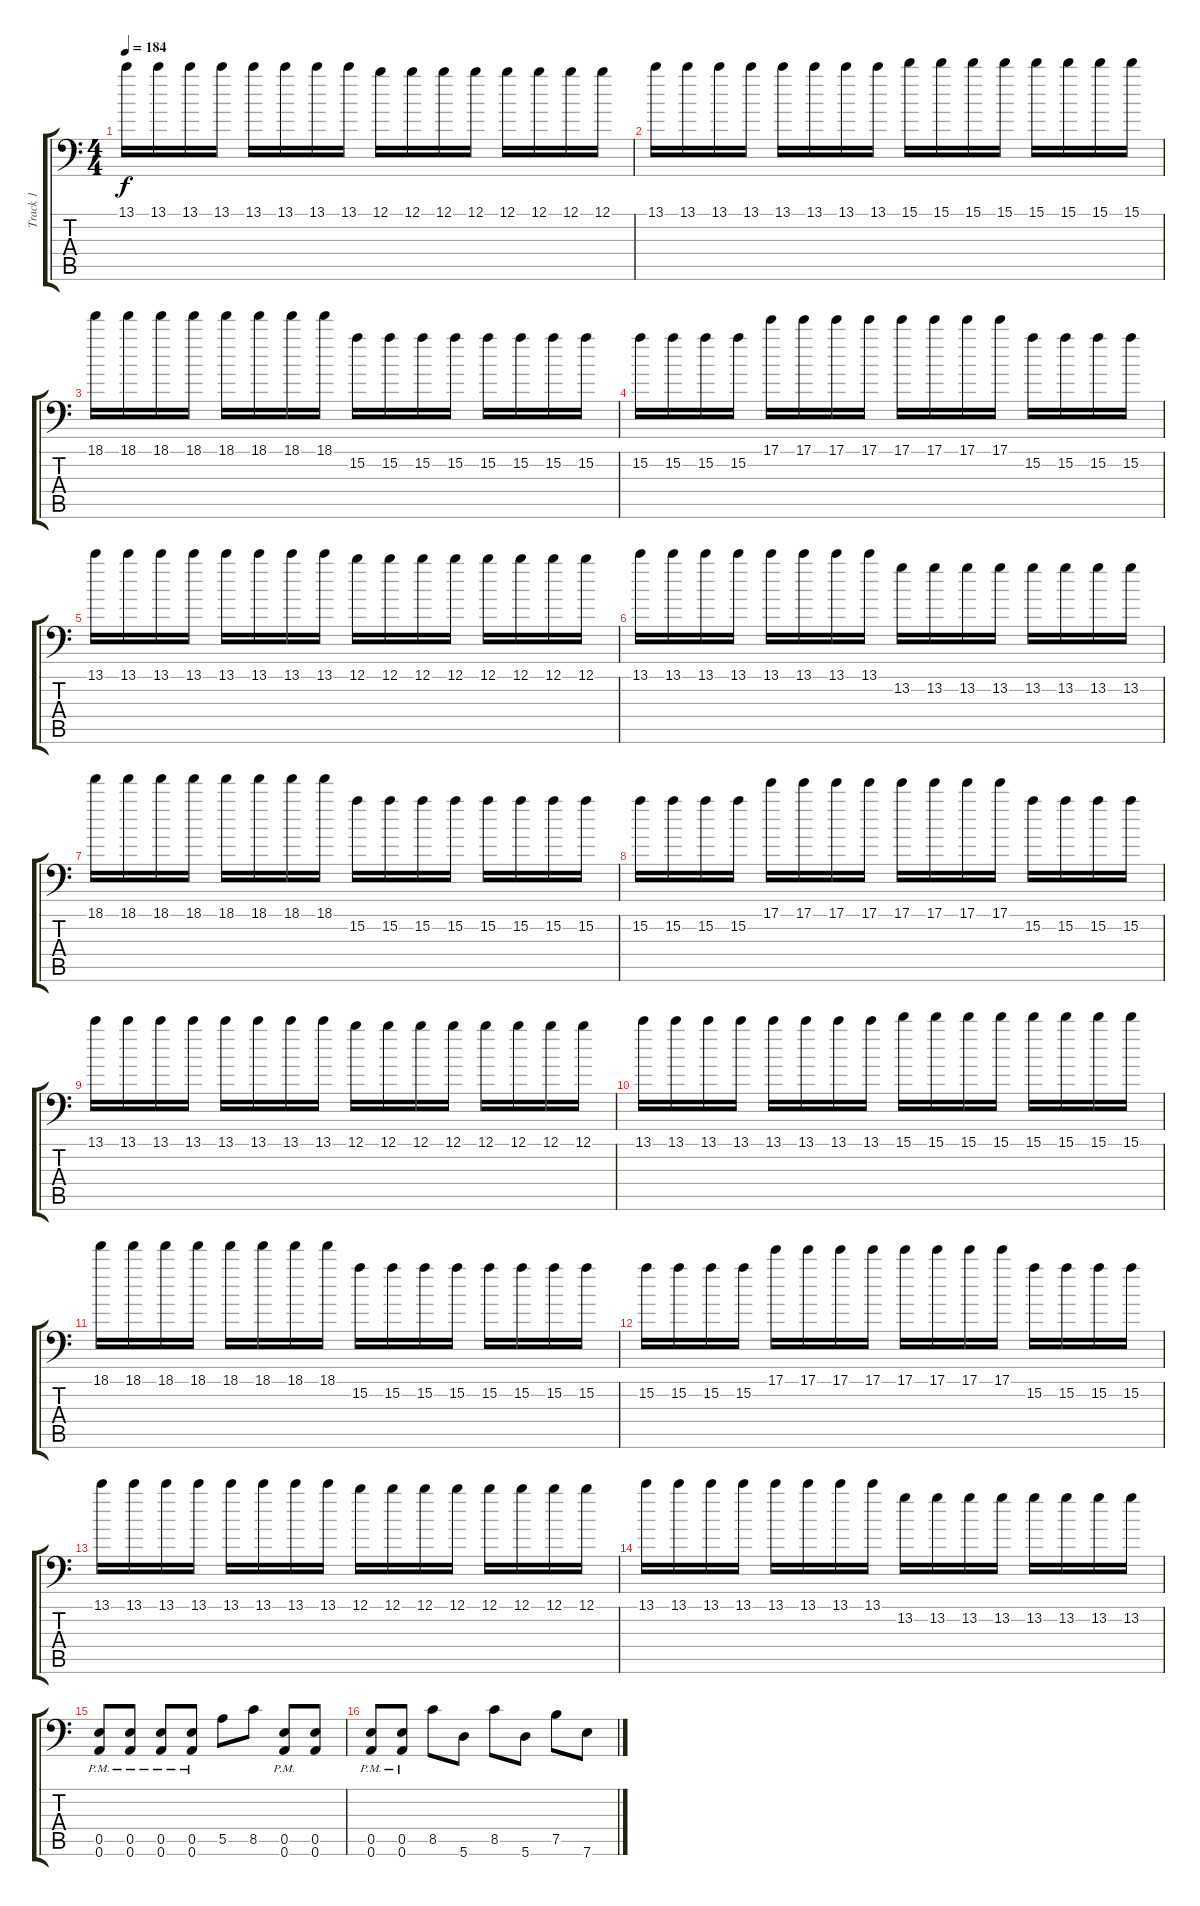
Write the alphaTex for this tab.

\track ("Track 1" "Track 1") {instrument distortionguitar}
\staff {score tabs}
\tuning (B3 Gb3 D3 A2 E2 A1) {hide}
\ts (4 4)
\tempo 184
\clef f4
\ks c
13.1.16{dy f} 13.1.16 13.1.16 13.1.16 13.1.16 13.1.16 13.1.16 13.1.16 12.1.16 12.1.16 12.1.16 12.1.16 12.1.16 12.1.16 12.1.16 12.1.16 |
13.1.16 13.1.16 13.1.16 13.1.16 13.1.16 13.1.16 13.1.16 13.1.16 15.1.16 15.1.16 15.1.16 15.1.16 15.1.16 15.1.16 15.1.16 15.1.16 |
18.1.16 18.1.16 18.1.16 18.1.16 18.1.16 18.1.16 18.1.16 18.1.16 15.2.16 15.2.16 15.2.16 15.2.16 15.2.16 15.2.16 15.2.16 15.2.16 |
15.2.16 15.2.16 15.2.16 15.2.16 17.1.16 17.1.16 17.1.16 17.1.16 17.1.16 17.1.16 17.1.16 17.1.16 15.2.16 15.2.16 15.2.16 15.2.16 |
13.1.16 13.1.16 13.1.16 13.1.16 13.1.16 13.1.16 13.1.16 13.1.16 12.1.16 12.1.16 12.1.16 12.1.16 12.1.16 12.1.16 12.1.16 12.1.16 |
13.1.16 13.1.16 13.1.16 13.1.16 13.1.16 13.1.16 13.1.16 13.1.16 13.2.16 13.2.16 13.2.16 13.2.16 13.2.16 13.2.16 13.2.16 13.2.16 |
18.1.16 18.1.16 18.1.16 18.1.16 18.1.16 18.1.16 18.1.16 18.1.16 15.2.16 15.2.16 15.2.16 15.2.16 15.2.16 15.2.16 15.2.16 15.2.16 |
15.2.16 15.2.16 15.2.16 15.2.16 17.1.16 17.1.16 17.1.16 17.1.16 17.1.16 17.1.16 17.1.16 17.1.16 15.2.16 15.2.16 15.2.16 15.2.16 |
13.1.16 13.1.16 13.1.16 13.1.16 13.1.16 13.1.16 13.1.16 13.1.16 12.1.16 12.1.16 12.1.16 12.1.16 12.1.16 12.1.16 12.1.16 12.1.16 |
13.1.16 13.1.16 13.1.16 13.1.16 13.1.16 13.1.16 13.1.16 13.1.16 15.1.16 15.1.16 15.1.16 15.1.16 15.1.16 15.1.16 15.1.16 15.1.16 |
18.1.16 18.1.16 18.1.16 18.1.16 18.1.16 18.1.16 18.1.16 18.1.16 15.2.16 15.2.16 15.2.16 15.2.16 15.2.16 15.2.16 15.2.16 15.2.16 |
15.2.16 15.2.16 15.2.16 15.2.16 17.1.16 17.1.16 17.1.16 17.1.16 17.1.16 17.1.16 17.1.16 17.1.16 15.2.16 15.2.16 15.2.16 15.2.16 |
13.1.16 13.1.16 13.1.16 13.1.16 13.1.16 13.1.16 13.1.16 13.1.16 12.1.16 12.1.16 12.1.16 12.1.16 12.1.16 12.1.16 12.1.16 12.1.16 |
13.1.16 13.1.16 13.1.16 13.1.16 13.1.16 13.1.16 13.1.16 13.1.16 13.2.16 13.2.16 13.2.16 13.2.16 13.2.16 13.2.16 13.2.16 13.2.16 |
(0.5{pm} 0.6{pm}).8 (0.5{pm} 0.6{pm}).8 (0.5{pm} 0.6{pm}).8 (0.5{pm} 0.6{pm}).8 5.5.8 8.5.8 (0.5{pm} 0.6{pm}).8 (0.5 0.6).8 |
(0.5{pm} 0.6{pm}).8 (0.5{pm} 0.6{pm}).8 8.5.8 5.6.8 8.5.8 5.6.8 7.5.8 7.6.8
